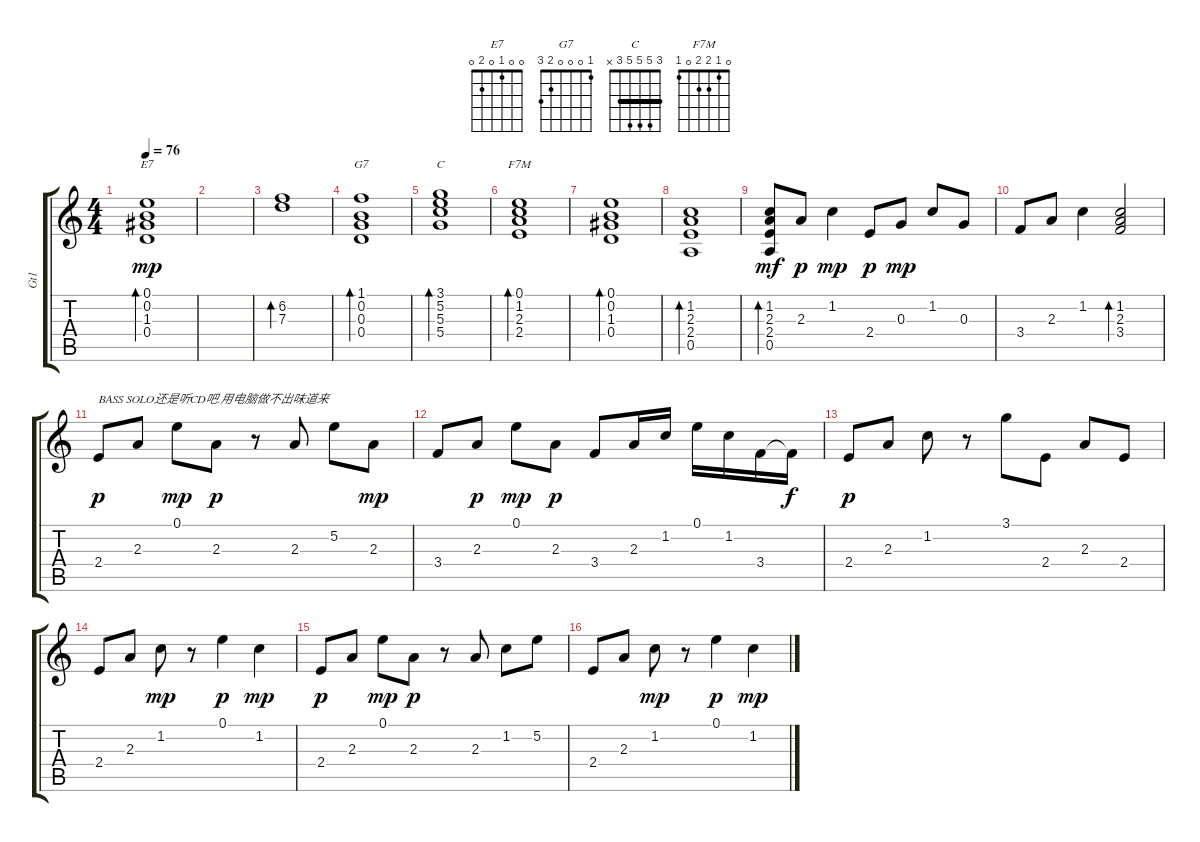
\track ("Gt1" "Gt1") {instrument electricguitarclean}
\staff {score tabs}
\tuning (E4 B3 G3 D3 A2 E2) {hide}
\chord ("E7" 0 0 1 0 2 0)
\chord ("G7" 1 0 0 0 2 3)
\chord ("C" 3 5 5 5 3 x) {barre 3}
\chord ("F7M" 0 1 2 2 0 1)
\ts (4 4)
\tempo 76
\clef g2
\ks c
(0.1 0.2 1.3 0.4).1{bd 240 ch "E7" dy mp} |
|
(6.2 7.3).1{bd 120} |
(1.1 0.2 0.3 0.4).1{bd 240 ch "G7"} |
(3.1 5.2 5.3 5.4).1{bd 240 ch "C"} |
(0.1 1.2 2.3 2.4).1{bd 240 ch "F7M"} |
(0.1 0.2 1.3 0.4).1{bd 240} |
(1.2 2.3 2.4 0.5).1{bd 240} |
(1.2 2.3 2.4 0.5).8{bd 240 dy mf} 2.3.8{dy p} 1.2.4{dy mp} 2.4.8{dy p} 0.3.8{dy mp} 1.2.8 0.3.8 |
3.4.8 2.3.8 1.2.4 (1.2 2.3 3.4).2{bd 240} |
2.4.8{txt "BASS SOLO还是听CD吧.用电脑做不出味道来" dy p} 2.3.8 0.1.8{dy mp} 2.3.8{dy p} r.8 2.3.8 5.2.8 2.3.8{dy mp} |
3.4.8 2.3.8{dy p} 0.1.8{dy mp} 2.3.8{dy p} 3.4.8 2.3.16 1.2.16 0.1.16 1.2.16 3.4.16 3.4{t}.16{dy f} |
2.4.8{dy p} 2.3.8 1.2.8 r.8 3.1.8 2.4.8 2.3.8 2.4.8 |
2.4.8 2.3.8 1.2.8{dy mp} r.8 0.1.4{dy p} 1.2.4{dy mp} |
2.4.8{dy p} 2.3.8 0.1.8{dy mp} 2.3.8{dy p} r.8 2.3.8 1.2.8 5.2.8 |
2.4.8 2.3.8 1.2.8{dy mp} r.8 0.1.4{dy p} 1.2.4{dy mp}
